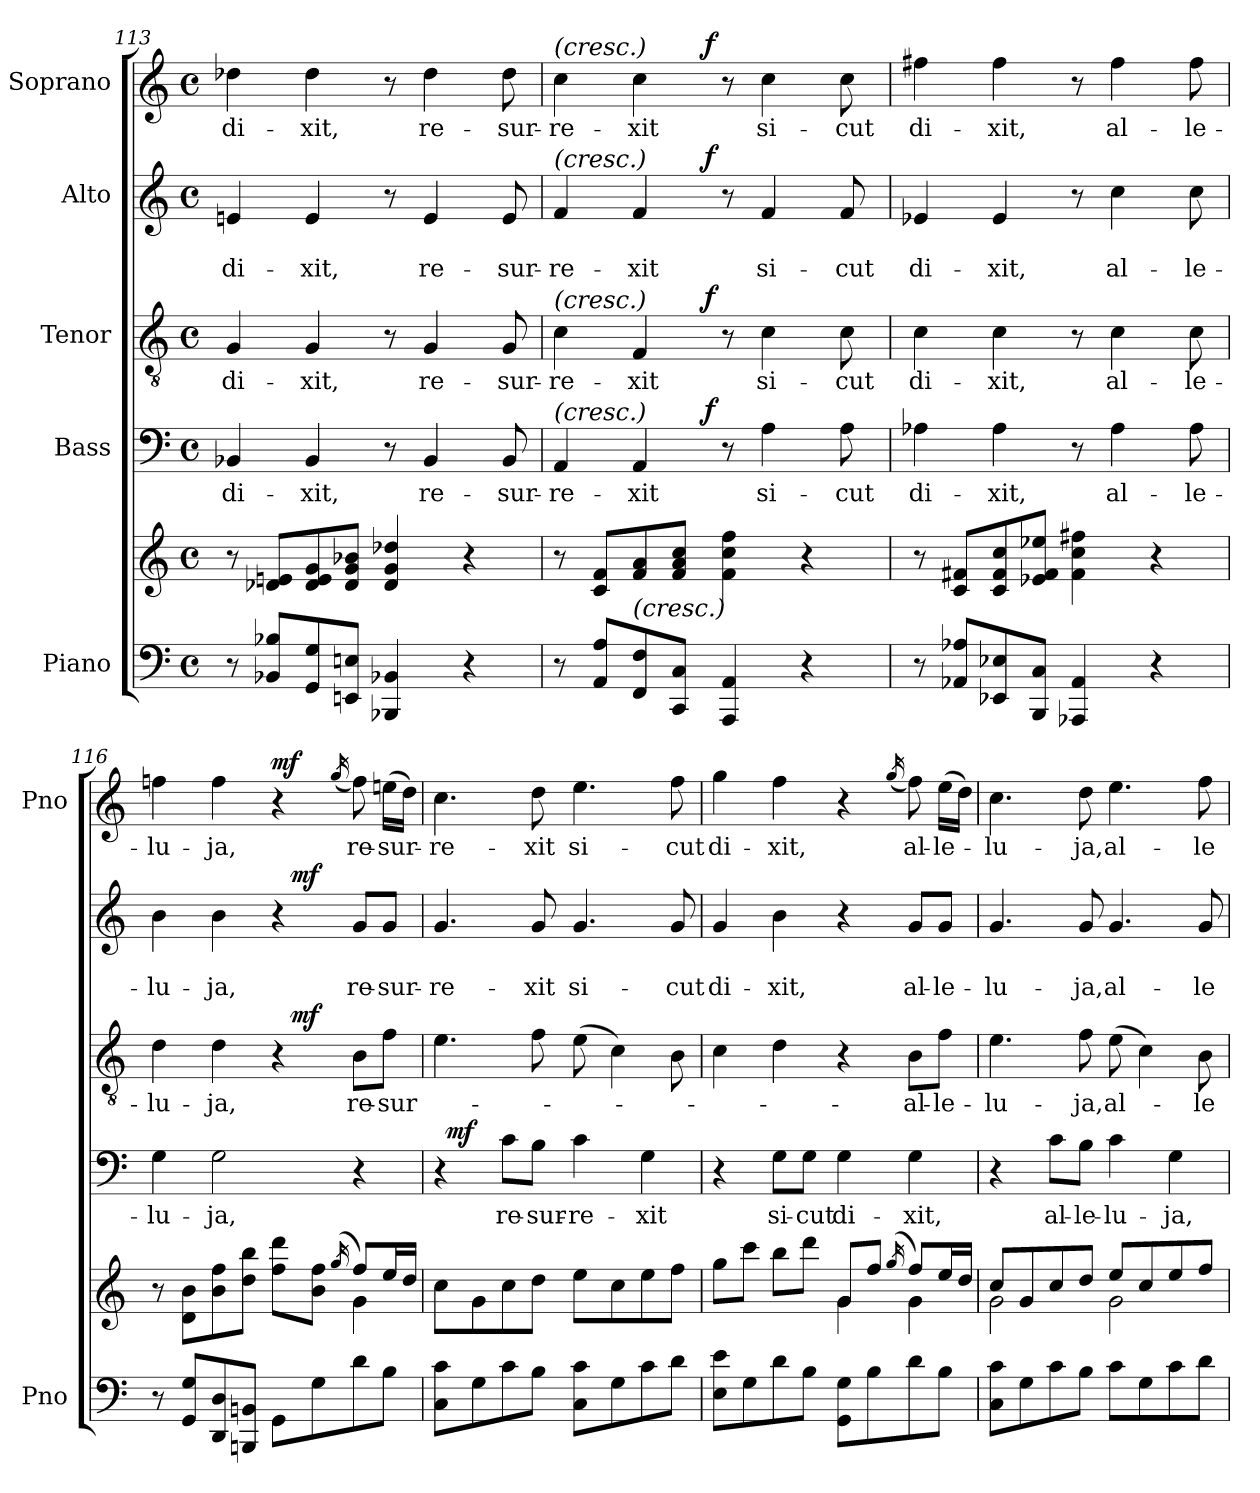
**kern	**kern	**kern	**text	**dynam	**kern	**text	**dynam	**kern	**text	**text	**dynam	**kern	**text	**dynam
*part5	*part5	*part4	*part4	*part4	*part3	*part3	*part3	*part2	*part2	*part2	*part2	*part1	*part1	*part1
*staff6	*staff5	*staff4	*staff4	*staff4	*staff3	*staff3	*staff3	*staff2	*staff2	*staff2	*staff2	*staff1	*staff1	*staff1
*I"Piano	*	*I"Bass	*	*	*I"Tenor	*	*	*I"Alto	*	*	*	*I"Soprano	*	*
*I'Pno	*	*	*	*	*	*	*	*	*	*	*	*I'Pno	*	*
!!LO:LB:g=z
*clefF4	*clefG2	*clefF4	*	*	*clefGv2	*	*	*clefG2	*	*	*	*clefG2	*	*
*k[]	*k[]	*k[]	*	*	*k[]	*	*	*k[]	*	*	*	*k[]	*	*
*C:	*C:	*C:	*	*	*C:	*	*	*C:	*	*	*	*C:	*	*
*M4/4	*M4/4	*M4/4	*	*	*M4/4	*	*	*M4/4	*	*	*	*M4/4	*	*
*met(c)	*met(c)	*met(c)	*	*	*met(c)	*	*	*met(c)	*	*	*	*met(c)	*	*
=113	=113	=113	=113	=113	=113	=113	=113	=113	=113	=113	=113	=113	=113	=113
8r	8r	4BB-X/	di-	.	4G/	di-	.	4en/	.	di-	.	4dd-X\	di-	.
8BB-X/ 8B-X/L	8d-X/ 8en/L	.	.	.	.	.	.	.	.	.	.	.	.	.
8GG/ 8G/	8d-/ 8e/ 8g/	4BB-/	-xit,	.	4G/	-xit,	.	4e/	.	-xit,	.	4dd-\	-xit,	.
8EEn/ 8En/J	8d-/ 8g/ 8b-X/J	.	.	.	.	.	.	.	.	.	.	.	.	.
4BBB-X/ 4BB-X/	4d-/ 4g/ 4dd-X/	8r	.	.	8r	.	.	8r	.	.	.	8r	.	.
.	.	4BB-/	re-	.	4G/	re-	.	4e/	.	re-	.	4dd-\	re-	.
4r	4r	.	.	.	.	.	.	.	.	.	.	.	.	.
.	.	8BB-/	-sur-	.	8G/	-sur-	.	8e/	.	-sur-	.	8dd-\	-sur-	.
=114	=114	=114	=114	=114	=114	=114	=114	=114	=114	=114	=114	=114	=114	=114
*	*	*^	*	*	*^	*	*	*^	*	*	*	*^	*	*
!	!	!	!	!	!	!	!	!	!	!	!	!	!	!	!LO:TX:a:i:t=(cresc.)	!	!	!
!	!	!	!	!	!	!	!	!	!	!LO:TX:a:i:t=(cresc.)	!	!	!	!	!	!	!	!
!	!	!	!	!	!	!LO:TX:a:i:t=(cresc.)	!	!	!	!	!	!	!	!	!	!	!	!
!	!	!LO:TX:a:i:t=(cresc.)	!	!	!	!	!	!	!	!	!	!	!	!	!	!	!	!
8r	8r	4AA/	4...ryy	-re-	.	4c\	4...ryy	-re-	.	4f/	4...ryy	.	-re-	.	4cc\	4...ryy	-re-	.
8AA/ 8A/L	8c/ 8f/L	.	.	.	.	.	.	.	.	.	.	.	.	.	.	.	.	.
!LO:TX:a:i:t=(cresc.)	!	!	!	!	!	!	!	!	!	!	!	!	!	!	!	!	!	!
8FF/ 8F/	8f/ 8a/	4AA/	.	-xit	.	4F/	.	-xit	.	4f/	.	.	-xit	.	4cc\	.	-xit	.
8CC/ 8C/J	8f/ 8a/ 8cc/J	.	.	.	.	.	.	.	.	.	.	.	.	.	.	.	.	.
!	!	!	!	!	!LO:DY:a	!	!	!	!LO:DY:a	!	!	!	!	!LO:DY:a	!	!	!	!LO:DY:a
.	.	.	2ryy	.	f	.	2ryy	.	f	.	2ryy	.	.	f	.	2ryy	.	f
4AAA/ 4AA/	4f\ 4cc\ 4ff\	8r	.	.	.	8r	.	.	.	8r	.	.	.	.	8r	.	.	.
.	.	4A\	.	si-	.	4c\	.	si-	.	4f/	.	.	si-	.	4cc\	.	si-	.
4r	4r	.	.	.	.	.	.	.	.	.	.	.	.	.	.	.	.	.
.	.	8A\	.	-cut	.	8c\	.	-cut	.	8f/	.	.	-cut	.	8cc\	.	-cut	.
.	.	.	32ryy	.	.	.	32ryy	.	.	.	32ryy	.	.	.	.	32ryy	.	.
*	*	*v	*v	*	*	*	*	*	*	*v	*v	*	*	*	*v	*v	*	*
*	*	*	*	*	*v	*v	*	*	*	*	*	*	*	*	*
=115	=115	=115	=115	=115	=115	=115	=115	=115	=115	=115	=115	=115	=115	=115
8r	8r	4A-X\	di-	.	4c\	di-	.	4e-X/	.	di-	.	4ff#X\	di-	.
8AA-X/ 8A-X/L	8c/ 8f#X/L	.	.	.	.	.	.	.	.	.	.	.	.	.
8EE-X/ 8E-X/	8c/ 8f#/ 8cc/	4A-\	-xit,	.	4c\	-xit,	.	4e-/	.	-xit,	.	4ff#\	-xit,	.
8BBB/ 8C/J	8e-X/ 8f#/ 8ee-X/J	.	.	.	.	.	.	.	.	.	.	.	.	.
4AAA-X/ 4AA-/	4f#\ 4cc\ 4ff#X\	8r	.	.	8r	.	.	8r	.	.	.	8r	.	.
.	.	4A-\	al-	.	4c\	al-	.	4cc\	.	al-	.	4ff#\	al-	.
4r	4r	.	.	.	.	.	.	.	.	.	.	.	.	.
.	.	8A-\	-le-	.	8c\	-le-	.	8cc\	.	-le-	.	8ff#\	-le-	.
=116	=116	=116	=116	=116	=116	=116	=116	=116	=116	=116	=116	=116	=116	=116
*	*^	*	*	*	*^	*	*	*^	*	*	*	*	*	*
8r	8r	2.ryy	4G\	-lu-	.	4d\	2ryy	-lu-	.	4b\	2ryy	.	-lu-	.	4ffn\	-lu-	.
8GG/ 8G/L	8d\ 8b\L	.	.	.	.	.	.	.	.	.	.	.	.	.	.	.	.
8DD/ 8D/	8b\ 8ff\	.	2G\	-ja,	.	4d\	.	-ja,	.	4b\	.	.	-ja,	.	4ff\	-ja,	.
8BBBn/ 8BBn/J	8dd\ 8bb\J	.	.	.	.	.	.	.	.	.	.	.	.	.	.	.	.
!	!	!	!	!	!	!	!	!	!	!	!	!	!	!	!	!	!LO:DY:a
8GG\L	8ff\ 8ddd\L	.	.	.	.	4r	16ryy	.	.	4r	16ryy	.	.	.	4r	.	mf
!	!	!	!	!	!	!	!	!	!LO:DY:a	!	!	!	!	!LO:DY:a	!	!	!
.	.	.	.	.	.	.	4..ryy	.	mf	.	4..ryy	.	.	mf	.	.	.
8G\	8b\ 8ff\J	.	.	.	.	.	.	.	.	.	.	.	.	.	.	.	.
.	(16qgg/	.	.	.	.	.	.	.	.	.	.	.	.	.	(16qgg/	.	.
8d\	8ff/L)	4g\	4r	.	.	8B\L	.	re-	.	8g/L	.	.	re-	.	8ff\)	re-	.
8B\J	16ee/L	.	.	.	.	8f\J	.	-sur-	.	8g/J	.	.	-sur-	.	(16een\LL	-sur-	.
.	16dd/JJ	.	.	.	.	.	.	.	.	.	.	.	.	.	16dd\JJ)	.	.
*	*	*	*	*	*	*v	*v	*	*	*	*	*	*	*	*	*	*
*	*v	*v	*	*	*	*	*	*	*v	*v	*	*	*	*	*	*
!!LO:PB:g=z
=117	=117	=117	=117	=117	=117	=117	=117	=117	=117	=117	=117	=117	=117	=117
*	*	*^	*	*	*	*	*	*	*	*	*	*	*	*
8C\ 8c\L	8cc\L	4r	32ryy	.	.	4.e\	.	.	4.g/	.	-­re-	.	4.cc\	-­re-	.
!	!	!	!	!	!LO:DY:a	!	!	!	!	!	!	!	!	!	!
.	.	.	2ryy	.	mf	.	.	.	.	.	.	.	.	.	.
8G\	8g\	.	.	.	.	.	.	.	.	.	.	.	.	.	.
8c\	8cc\	8c\L	.	re-	.	.	.	.	.	.	.	.	.	.	.
8B\J	8dd\J	8B\J	.	-sur-	.	8f\	.	.	8g/	.	-xit	.	8dd\	-xit	.
8C\ 8c\L	8ee\L	4c\	.	-re-	.	(8e\	.	.	4.g/	.	si-	.	4.ee\	si-	.
.	.	.	4...ryy	.	.	.	.	.	.	.	.	.	.	.	.
8G\	8cc\	.	.	.	.	4c\)	.	.	.	.	.	.	.	.	.
8c\	8ee\	4G\	.	-xit	.	.	.	.	.	.	.	.	.	.	.
8d\J	8ff\J	.	.	.	.	8B\	.	.	8g/	.	-cut	.	8ff\	-cut	.
*	*	*v	*v	*	*	*	*	*	*	*	*	*	*	*	*
=118	=118	=118	=118	=118	=118	=118	=118	=118	=118	=118	=118	=118	=118	=118
*	*^	*	*	*	*	*	*	*	*	*	*	*	*	*
8E\ 8e\L	8gg\L	2ryy	4r	.	.	4c\	.	.	4g/	.	di-	.	4gg\	di-	.
8G\	8ccc\J	.	.	.	.	.	.	.	.	.	.	.	.	.	.
8d\	8bb\L	.	8G\L	si-	.	4d\	.	.	4b\	.	-xit,	.	4ff\	-xit,	.
8B\J	8ddd\J	.	8G\J	-cut	.	.	.	.	.	.	.	.	.	.	.
8GG\ 8G\L	8g/L	4g\	4G\	di-	.	4r	.	.	4r	.	.	.	4r	.	.
8B\	8ff/J	.	.	.	.	.	.	.	.	.	.	.	.	.	.
.	(16qgg/	.	.	.	.	.	.	.	.	.	.	.	(16qgg/	.	.
8d\	8ff/L)	4g\	4G\	-xit,	.	8B\L	-al-	.	8g/L	.	al-	.	8ff\)	al-	.
8B\J	16ee/L	.	.	.	.	8f\J	-le-	.	8g/J	.	-le-	.	(16ee\LL	-le-	.
.	16dd/JJ	.	.	.	.	.	.	.	.	.	.	.	16dd\JJ)	.	.
=119	=119	=119	=119	=119	=119	=119	=119	=119	=119	=119	=119	=119	=119	=119	=119
8C\ 8c\L	8cc/L	2g\	4r	.	.	4.e\	-lu-	.	4.g/	.	-lu-	.	4.cc\	-lu-	.
8G\	8g/	.	.	.	.	.	.	.	.	.	.	.	.	.	.
8c\	8cc/	.	8c\L	al-	.	.	.	.	.	.	.	.	.	.	.
8B\J	8dd/J	.	8B\J	-le-	.	8f\	-ja,	.	8g/	.	-ja,	.	8dd\	-ja,	.
8c\L	8ee/L	2g\	4c\	-lu-	.	(8e\	al-	.	4.g/	.	al-	.	4.ee\	al-	.
8G\	8cc/	.	.	.	.	4c\)	.	.	.	.	.	.	.	.	.
8c\	8ee/	.	4G\	-ja,	.	.	.	.	.	.	.	.	.	.	.
8d\J	8ff/J	.	.	.	.	8B\	-le-	.	8g/	.	-le-	.	8ff\	-le-	.
*	*v	*v	*	*	*	*	*	*	*	*	*	*	*	*	*
=	=	=	=	=	=	=	=	=	=	=	=	=	=	=
*-	*-	*-	*-	*-	*-	*-	*-	*-	*-	*-	*-	*-	*-	*-
